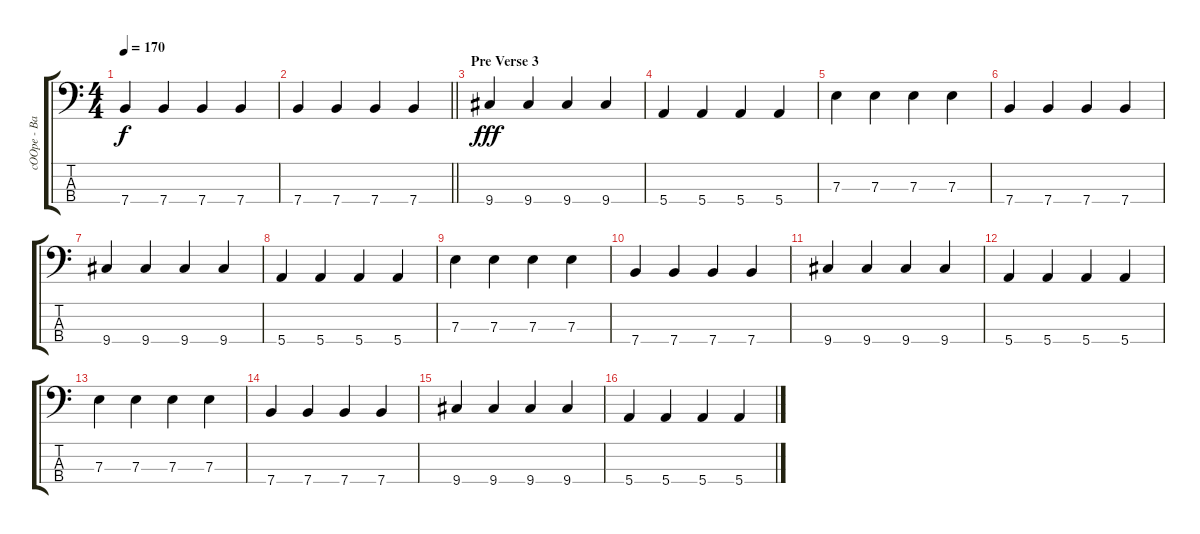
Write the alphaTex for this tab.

\track ("cOOpe - Bass" "cOOpe - Ba") {instrument electricbasspick}
\staff {score tabs}
\tuning (G2 D2 A1 E1) {hide}
\ts (4 4)
\tempo 170
\clef f4
\ks c
7.4.4{dy f} 7.4.4 7.4.4 7.4.4 |
\barLineRight lightlight
7.4.4 7.4.4 7.4.4 7.4.4 |
\section ("" "Pre Verse 3")
9.4.4{dy fff} 9.4.4 9.4.4 9.4.4 |
5.4.4 5.4.4 5.4.4 5.4.4 |
7.3.4 7.3.4 7.3.4 7.3.4 |
7.4.4 7.4.4 7.4.4 7.4.4 |
9.4.4 9.4.4 9.4.4 9.4.4 |
5.4.4 5.4.4 5.4.4 5.4.4 |
7.3.4 7.3.4 7.3.4 7.3.4 |
7.4.4 7.4.4 7.4.4 7.4.4 |
9.4.4 9.4.4 9.4.4 9.4.4 |
5.4.4 5.4.4 5.4.4 5.4.4 |
7.3.4 7.3.4 7.3.4 7.3.4 |
7.4.4 7.4.4 7.4.4 7.4.4 |
9.4.4 9.4.4 9.4.4 9.4.4 |
5.4.4 5.4.4 5.4.4 5.4.4
